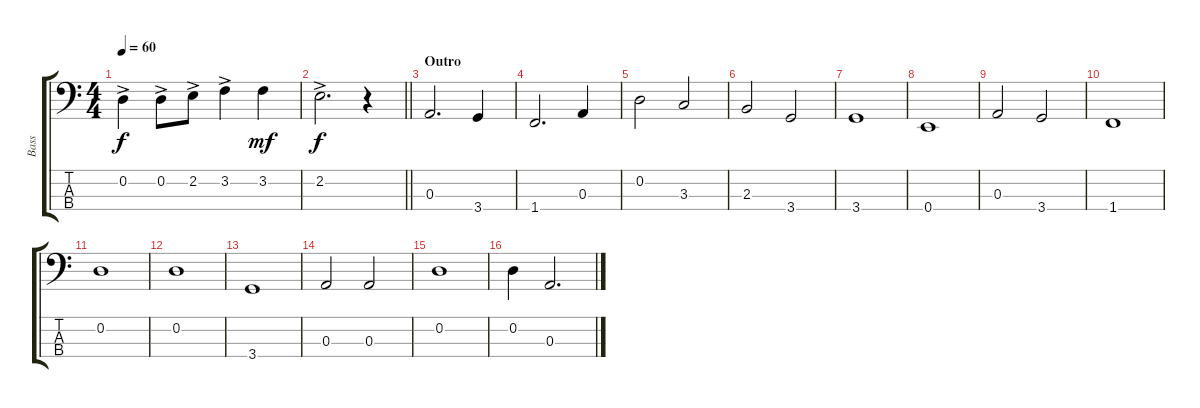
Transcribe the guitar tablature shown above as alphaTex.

\track ("Bass" "Bass") {instrument electricbassfinger}
\staff {score tabs}
\tuning (G2 D2 A1 E1) {hide}
\ts (4 4)
\tempo 60
\clef f4
\ks c
0.2{ac}.4{dy f} 0.2{ac}.8 2.2{ac}.8 3.2{ac}.4 3.2.4{dy mf} |
\barLineRight lightlight
2.2{ac}.2{d dy f} r.4 |
\section ("" "Outro")
0.3.2{d} 3.4.4 |
1.4.2{d} 0.3.4 |
0.2.2 3.3.2 |
2.3.2 3.4.2 |
3.4.1 |
0.4.1 |
0.3.2 3.4.2 |
1.4.1 |
0.2.1 |
0.2.1 |
3.4.1 |
0.3.2 0.3.2 |
0.2.1 |
0.2.4 0.3.2{d}
